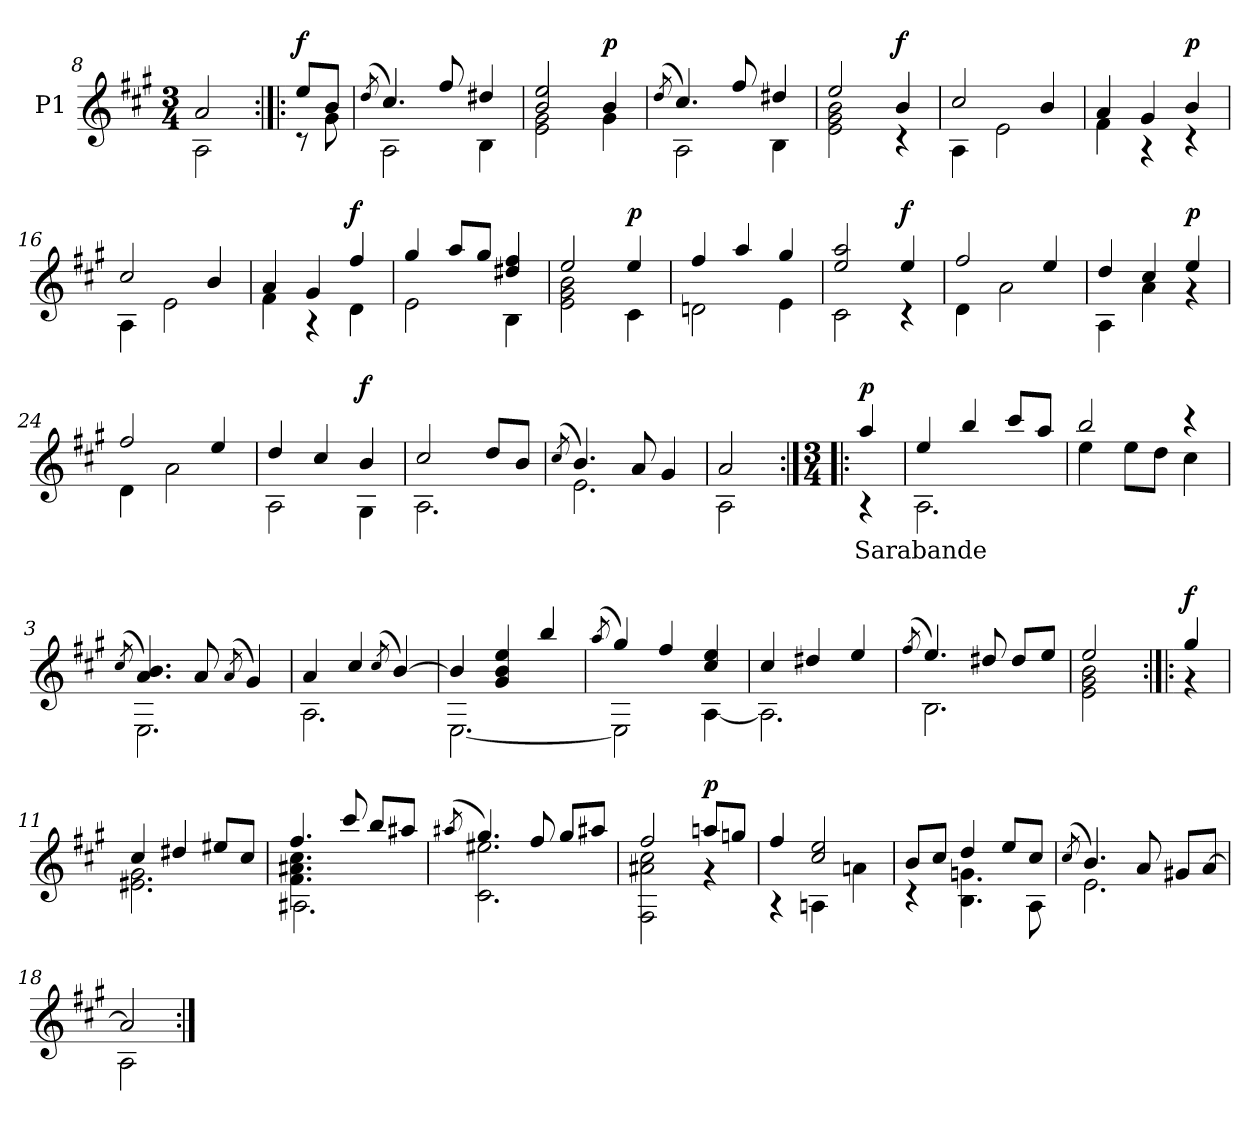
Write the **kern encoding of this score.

**kern	**text	**dynam
*part1	*part1	*part1
*staff1	*staff1	*staff1
*I"P1	*	*
*clefG2	*	*
*ITrd7c12	*	*
*k[f#c#g#]	*	*
*A:	*	*
*M3/4	*	*
=8	=8	=8
*^	*	*
2Ai/	2AAi\	.	.
=9:|!|:	=9:|!|:	=9:|!|:	=9:|!|:
8ei/L	8r	.	f
8Bi/J	8G#i\	.	.
=10	=10	=10	=10
(8qdi/	.	.	.
4.c#i/)	2AAi\	.	.
8f#i/	.	.	.
4d#Xi/	4BBi\	.	.
!!LO:LB:g=z	!!
=11	=11	=11	=11
2Bi/ 2ei	2Ei\ 2G#i	.	.
4Bi/	4G#i\	.	p
=12	=12	=12	=12
(8qdi/	.	.	.
4.c#i/)	2AAi\	.	.
8f#i/	.	.	.
4d#Xi/	4BBi\	.	.
=13	=13	=13	=13
2ei/	2Ei\ 2G#i 2Bi	.	.
4Bi/	4r	.	f
=14	=14	=14	=14
2c#i/	4AAi\	.	.
.	2Ei\	.	.
4Bi/	.	.	.
=15	=15	=15	=15
4Ai/	4F#i\	.	.
4G#i/	4r	.	.
4Bi/	4r	.	p
=16	=16	=16	=16
2c#i/	4AAi\	.	.
.	2Ei\	.	.
4Bi/	.	.	.
!!LO:LB:g=z	!!
=17	=17	=17	=17
4Ai/	4F#i\	.	.
4G#i/	4r	.	.
4f#i/	4Di\	.	f
=18	=18	=18	=18
4g#i/	2Ei\	.	.
8ai/L	.	.	.
8g#i/J	.	.	.
4d#Xi/ 4f#i	4BBi\	.	.
=19	=19	=19	=19
2ei/	2Ei\ 2G#i 2Bi	.	.
4ei/	4C#i\	.	p
=20	=20	=20	=20
4f#i/	2Dni\	.	.
4ai/	.	.	.
4g#i/	4Ei\	.	.
=21	=21	=21	=21
2ei/ 2ai	2C#i\	.	.
4ei/	4r	.	f
=22	=22	=22	=22
2f#i/	4Di\	.	.
.	2Ai\	.	.
4ei/	.	.	.
!!LO:LB:g=z	!!
=23	=23	=23	=23
4di/	4AAi\	.	.
4c#i/	4Ai\	.	.
4ei/	4r	.	p
=24	=24	=24	=24
2f#i/	4Di\	.	.
.	2Ai\	.	.
4ei/	.	.	.
=25	=25	=25	=25
4di/	2AAi\	.	.
4c#i/	.	.	.
4Bi/	4GG#i\	.	f
=26	=26	=26	=26
2c#i/	2.AAi\	.	.
8di/L	.	.	.
8Bi/J	.	.	.
=27	=27	=27	=27
(8qc#i/	.	.	.
4.Bi/)	2.Ei\	.	.
8Ai/	.	.	.
4G#i/	.	.	.
=28	=28	=28	=28
2Ai/	2AAi\	.	.
!!LO:LB:g=z	!!
=29:|!|:	=29:|!|:	=29:|!|:	=29:|!|:
*M3/4	*	*	*
!	!	!LO:LY:a:color=#000000	!
4ai/	4r	Sarabande	p
=1	=1	=1	=1
*MM64	*	*	*
4ei/	2.AAi\	.	.
4bi/	.	.	.
8cc#i/L	.	.	.
8ai/J	.	.	.
=2	=2	=2	=2
2bi/	4ei\	.	.
.	8ei\L	.	.
.	8di\J	.	.
4r	4c#i\	.	.
=3	=3	=3	=3
(8qc#i/	.	.	.
4.Ai/ 4.Bi)	2.EEi\	.	.
8Ai/	.	.	.
(8qAi/	.	.	.
4G#i/)	.	.	.
=4	=4	=4	=4
4Ai/	2.AAi\	.	.
4c#i/	.	.	.
(8qc#i/	.	.	.
[>4Bi/)	.	.	.
=5	=5	=5	=5
4Bi/]	[<2.EEi\	.	.
4G#i/ 4Bi 4ei	.	.	.
4bi/	.	.	.
=6	=6	=6	=6
(8qai/	.	.	.
4g#i/)	2EEi\]	.	.
4f#i/	.	.	.
4c#i/ 4ei	[<4AAi\	.	.
=7	=7	=7	=7
4c#i/	2.AAi\]	.	.
4d#Xi/	.	.	.
4ei/	.	.	.
!!LO:LB:g=z	!!
=8	=8	=8	=8
(8qf#i/	.	.	.
4.ei/)	2.BBi\	.	.
8d#Xi/	.	.	.
8d#i/L	.	.	.
8ei/J	.	.	.
=9	=9	=9	=9
2ei/	2Ei\ 2G#i 2Bi	.	.
=10:|!|:	=10:|!|:	=10:|!|:	=10:|!|:
4g#i/	4r	.	f
=11	=11	=11	=11
4c#i/	2.E#Xi\ 2.G#i	.	.
4d#Xi/	.	.	.
8e#Xi/L	.	.	.
8c#i/J	.	.	.
=12	=12	=12	=12
*	*^	*	*
4.f#i/	4.F#i\ 4.A#Xi 4.c#i	2.AA#Xi\	.	.
8cc#i/	4.ryy	.	.	.
8bi/L	.	.	.	.
8a#Xi/J	.	.	.	.
*v	*v	*v	*	*
=13	=13	=13
(8qa#Xi/	.	.
*^	*	*
4.g#i/)	2.C#i\ 2.e#Xi	.	.
8f#i/	.	.	.
8g#i/L	.	.	.
8a#i/J	.	.	.
!!LO:LB:g=z	!!
=14	=14	=14	=14
2f#i/	2FF#i\ 2A#Xi 2c#i	.	.
8ani/L	4r	.	p
8gni/J	.	.	.
=15	=15	=15	=15
4f#i/	4r	.	.
2c#i/ 2ei	4AAni\	.	.
.	4Ani\	.	.
=16	=16	=16	=16
8Bi/L	4r	.	.
8c#i/J	.	.	.
4di/	4.BBi\ 4.Gni	.	.
8ei/L	.	.	.
8c#i/J	8AAi\	.	.
=17	=17	=17	=17
(8qc#i/	.	.	.
4.Bi/)	2.Ei\	.	.
8Ai/	.	.	.
8G#Xi/L	.	.	.
[>8Ai/J	.	.	.
=18	=18	=18	=18
2Ai/]	2AAi\	.	.
*v	*v	*	*
=:|!	=:|!	=:|!
*-	*-	*-
